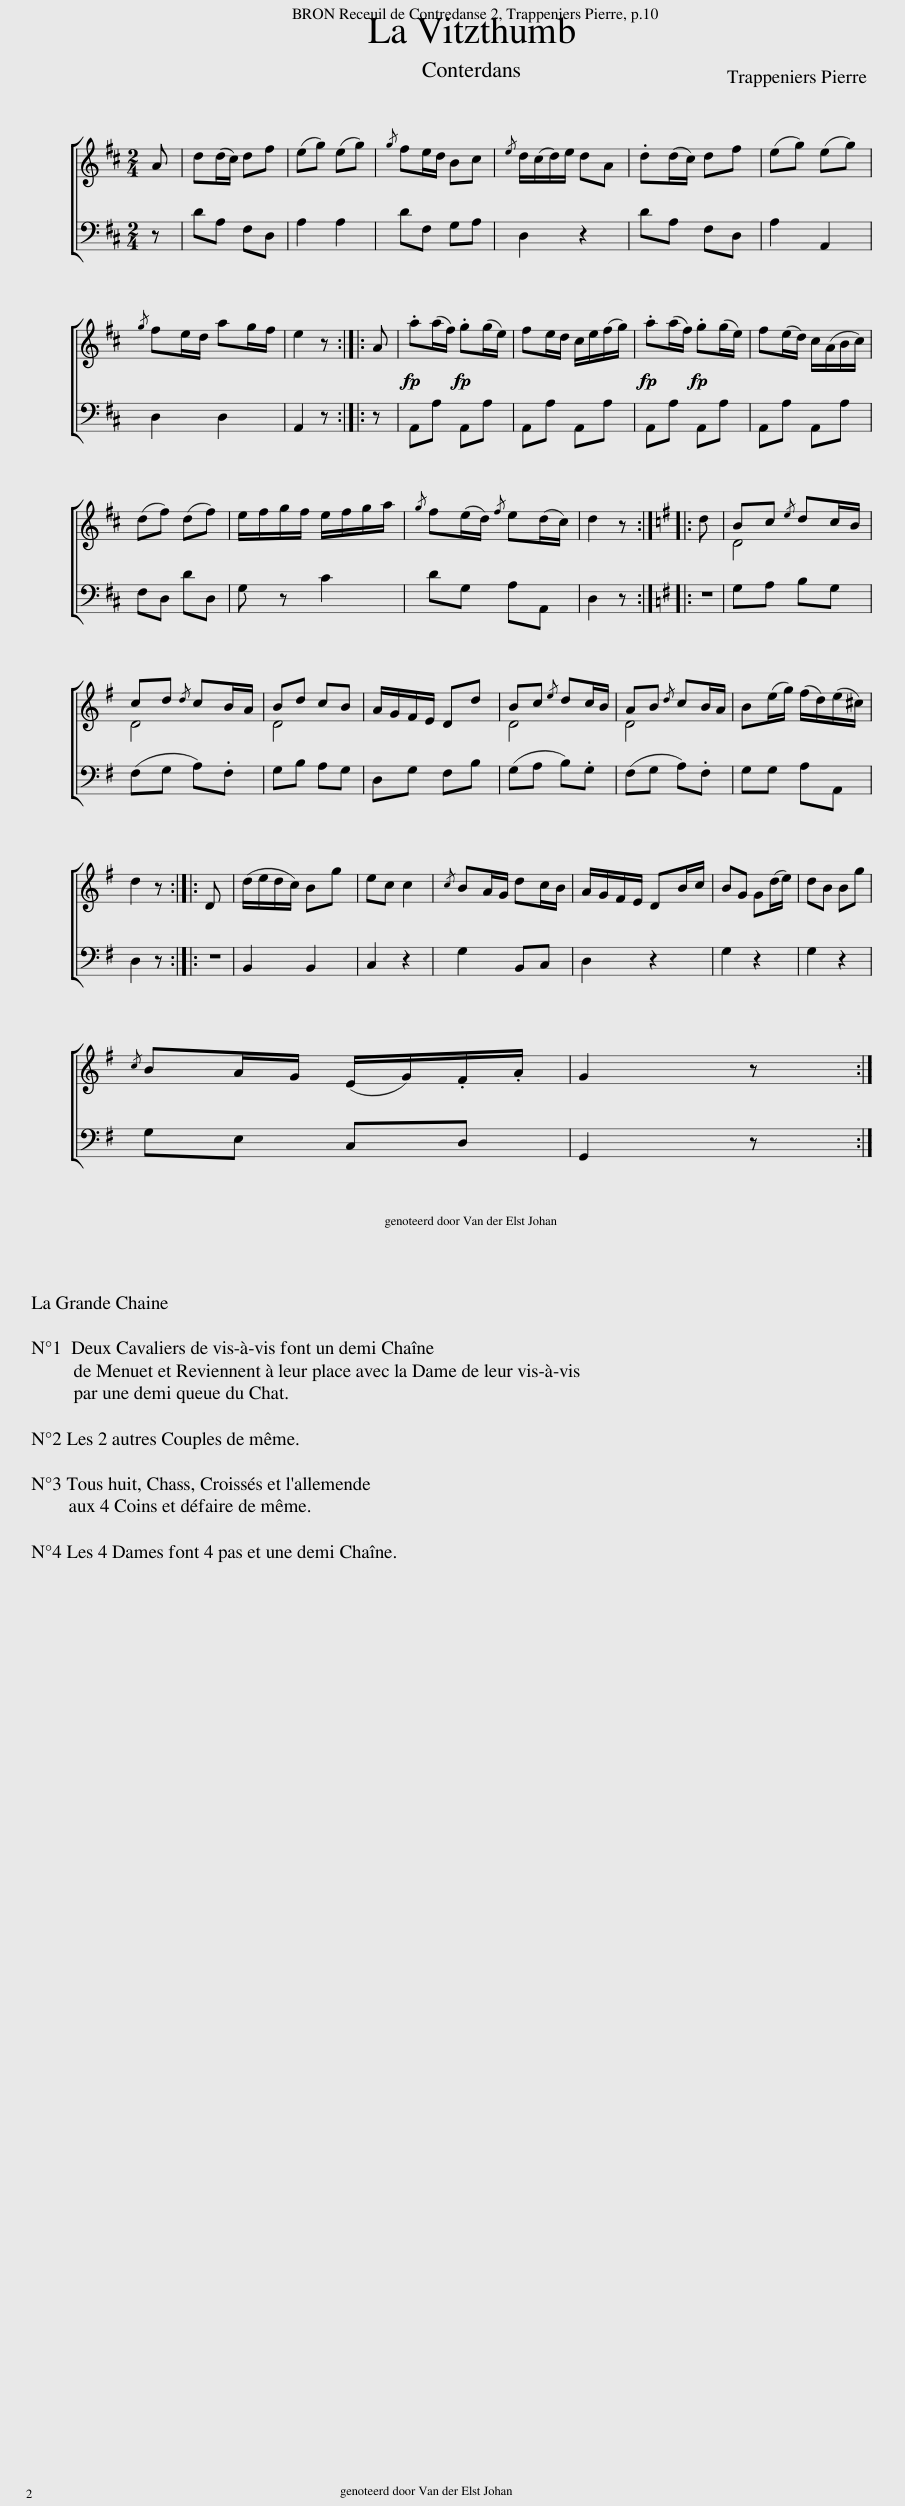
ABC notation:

X:1
%%score [ ( 1 2 ) 3 ]
L:1/8
M:2/4
I:linebreak $
K:D
V:1 treble
V:2 treble
V:3 bass
V:1
 A | d(d/c/) df | (eg) (eg) |{/g} fe/d/ Bc |{/e} d/(c/d/)e/ dA | %5
 .d(d/c/) df | (eg) (eg) |${/g} fe/d/ ag/f/ | e2 z :: A | %10
 .a(a/f/) .g(g/e/) | fe/d/ c/e/(f/g/) | .a(a/f/) .g(g/e/) | f(e/d/) c/(A/B/c/) |$ (df) (df) | %15
 e/f/g/f/ e/f/g/a/ |{/g} f(e/d/){/f} e(d/c/) | d2 z ::[K:G] d | Bc{/e} dc/B/ |$ %20
 cd{/d} cB/A/ | Bd cB | A/G/F/E/ Dd | Bc{/e} dc/B/ | AB{/d} cB/A/ | %25
 B(e/g/) (f/d/)(e/^c/) |$ d2 z :: D | (d/e/d/c/) Bg | ec c2 | %30
{/c} BA/G/ dc/B/ | A/G/F/E/ DB/c/ | BG G(d/e/) | dB Bg |${/c} BA/G/ (E/G/).F/.A/ | %35
 G2 z :| %36
V:2
 x | x4 | x4 | x4 | x4 | %5
 x4 | x4 |$ x4 | x3 :: x | %10
 x4 | x4 | x4 | x4 |$ x4 | %15
 x4 | x4 | x3 ::[K:G] x | D4 |$ %20
 D4 | D4 | x4 | D4 | D4 | %25
 x4 |$ x3 :: x | x4 | x4 | %30
 x4 | x4 | x4 | x4 |$ x4 | %35
 x3 :| %36
V:3
 z | DA, F,D, | A,2 A,2 | DF, G,A, | D,2 z2 | %5
 DA, F,D, | A,2 A,,2 |$ D,2 D,2 | A,,2 z :: z | %10
 A,,A, A,,A, | A,,A, A,,A, | A,,A, A,,A, | A,,A, A,,A, |$ F,D, DD, | %15
 G, z C2 | DG, A,A,, | D,2 z ::[K:G] z | G,A, B,G, |$ %20
 (F,G, A,).F, | G,B, A,G, | D,G, F,B, | (G,A, B,).G, | (F,G, A,).F, | %25
 G,G, A,A,, |$ D,2 z :: z | B,,2 B,,2 | C,2 z2 | %30
 G,2 B,,C, | D,2 z2 | G,2 z2 | G,2 z2 |$ G,E, C,D, | %35
 G,,2 z :| %36
